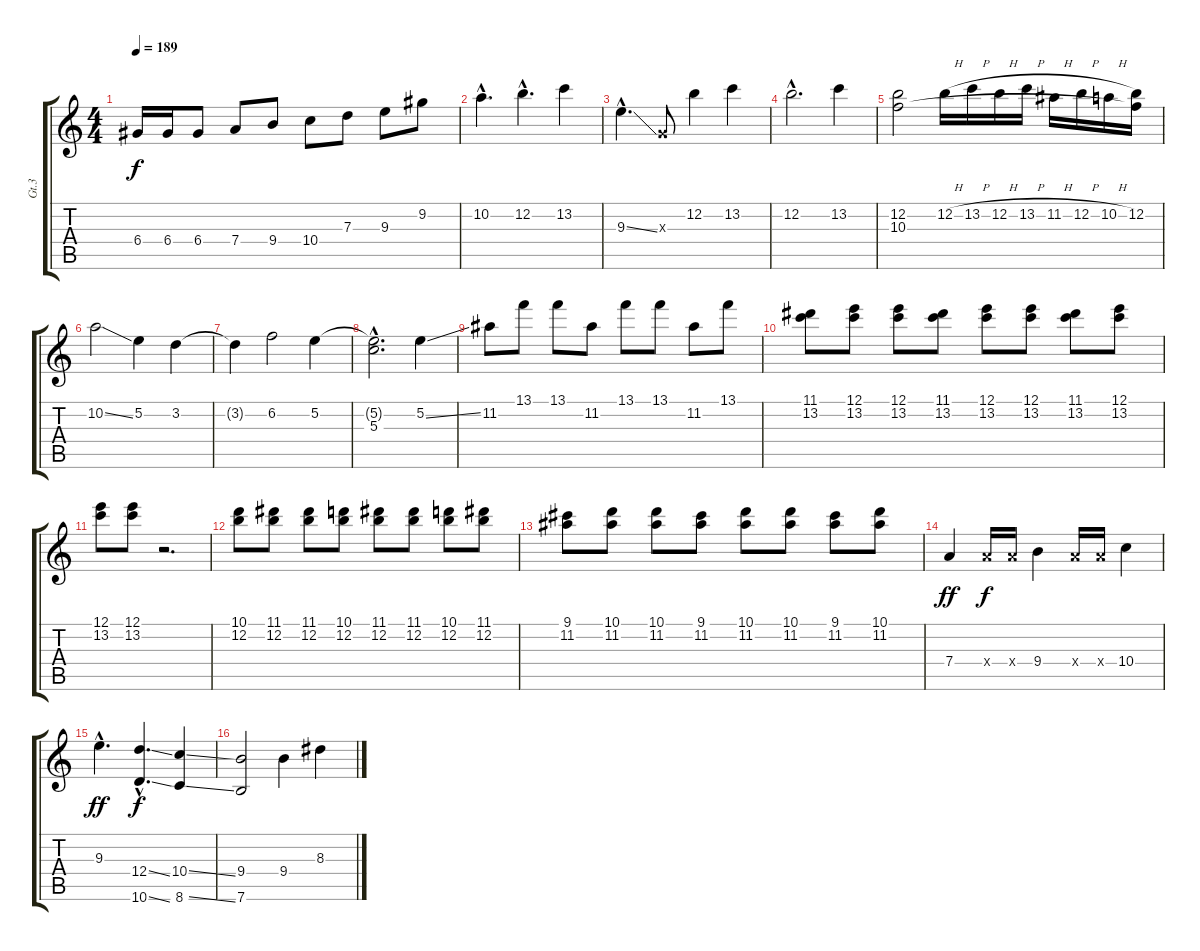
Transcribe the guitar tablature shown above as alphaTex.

\track ("Gt.3" "Gt.3") {instrument distortionguitar}
\staff {score tabs}
\tuning (E4 B3 G3 D3 A2 E2) {hide}
\ts (4 4)
\tempo 189
\clef g2
\ks c
6.4.16{dy f} 6.4.16 6.4.8 7.4.8 9.4.8 10.4.8 7.3.8 9.3.8 9.2.8 |
10.2{hac}.4{d} 12.2{hac}.4{d} 13.2.4 |
9.3{ss hac}.4{d} 0.3{x}.8 12.2.4 13.2.4 |
12.2{hac}.2{d} 13.2.4 |
(12.2 10.3).2 12.2{h}.16 13.2{h}.16 12.2{h}.16 13.2{h}.16 11.2{h}.16 12.2{h}.16 10.2{h}.16 (12.2 10.3{t}).16 |
10.2{ss}.2 5.2.4 3.2.4 |
3.2{t}.4 6.2.2 5.2.4 |
(5.2{hac t} 5.3{hac}).2{d} 5.2{ss}.4 |
11.2.8 13.1.8 13.1.8 11.2.8 13.1.8 13.1.8 11.2.8 13.1.8 |
(11.1 13.2).8 (12.1 13.2).8 (12.1 13.2).8 (11.1 13.2).8 (12.1 13.2).8 (12.1 13.2).8 (11.1 13.2).8 (12.1 13.2).8 |
(12.1 13.2).8 (12.1 13.2).8 r.2{d} |
(10.1 12.2).8 (11.1 12.2).8 (11.1 12.2).8 (10.1 12.2).8 (11.1 12.2).8 (11.1 12.2).8 (10.1 12.2).8 (11.1 12.2).8 |
(9.1 11.2).8 (10.1 11.2).8 (10.1 11.2).8 (9.1 11.2).8 (10.1 11.2).8 (10.1 11.2).8 (9.1 11.2).8 (10.1 11.2).8 |
7.4.4{dy ff} 7.4{x}.16{dy f} 7.4{x}.16 9.4.4 7.4{x}.16 7.4{x}.16 10.4.4 |
9.3{hac}.4{d dy ff} (12.4{ss hac} 10.6{ss hac}).4{d dy f} (10.4{ss} 8.6{ss}).4 |
(9.4 7.6).2 9.4.4 8.3.4
